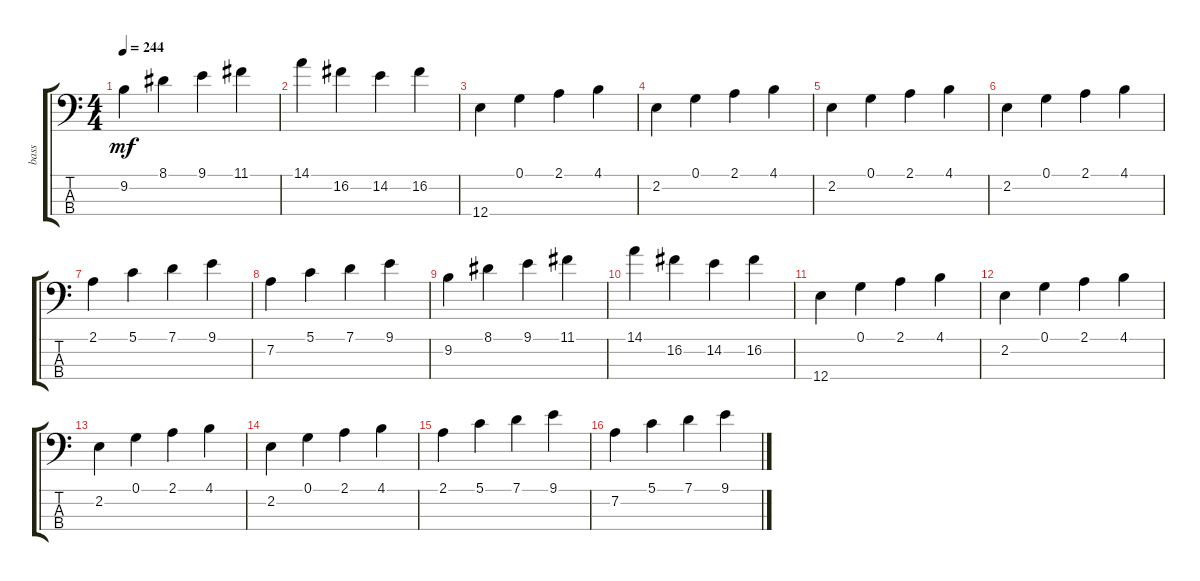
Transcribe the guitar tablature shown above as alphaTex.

\track ("bass" "bass") {instrument electricbassfinger}
\staff {score tabs}
\tuning (G2 D2 A1 E1) {hide}
\ts (4 4)
\tempo 244
\clef f4
\ks c
9.2.4{dy mf} 8.1.4 9.1.4 11.1.4 |
14.1.4 16.2.4 14.2.4 16.2.4 |
12.4.4 0.1.4 2.1.4 4.1.4 |
2.2.4 0.1.4 2.1.4 4.1.4 |
2.2.4 0.1.4 2.1.4 4.1.4 |
2.2.4 0.1.4 2.1.4 4.1.4 |
2.1.4 5.1.4 7.1.4 9.1.4 |
7.2.4 5.1.4 7.1.4 9.1.4 |
9.2.4 8.1.4 9.1.4 11.1.4 |
14.1.4 16.2.4 14.2.4 16.2.4 |
12.4.4 0.1.4 2.1.4 4.1.4 |
2.2.4 0.1.4 2.1.4 4.1.4 |
2.2.4 0.1.4 2.1.4 4.1.4 |
2.2.4 0.1.4 2.1.4 4.1.4 |
2.1.4 5.1.4 7.1.4 9.1.4 |
7.2.4 5.1.4 7.1.4 9.1.4
